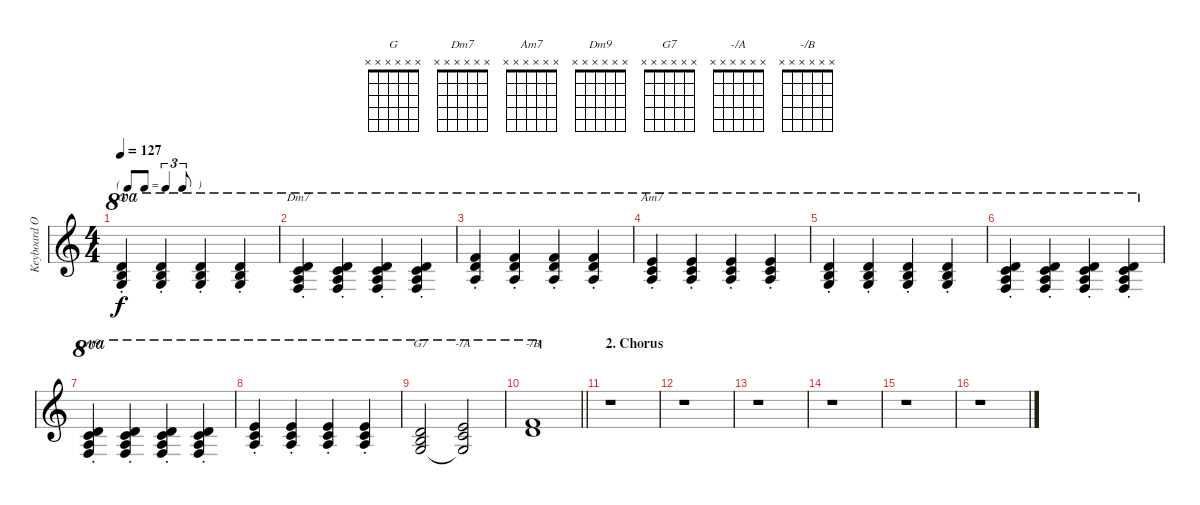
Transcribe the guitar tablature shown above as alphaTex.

\track ("Keyboard Organ" "Keyboard O") {instrument electricpiano1}
\staff {score}
\tuning (E4 B3 G3 D3 A2 E2) {hide}
\chord ("G" x x x x x x)
\chord ("Dm7" x x x x x x)
\chord ("Am7" x x x x x x)
\chord ("Dm9" x x x x x x)
\chord ("G7" x x x x x x)
\chord ("-/A" x x x x x x)
\chord ("-/B" x x x x x x)
\ts (4 4)
\tf triplet8th
\tempo 127
\clef g2
\ks c
(10.1{st} 12.2{st} 12.3{st}).4{ch "G" ot 8va dy f} (10.1{st} 12.2{st} 12.3{st}).4{ot 8va} (10.1{st} 12.2{st} 12.3{st}).4{ot 8va} (10.1{st} 12.2{st} 12.3{st}).4{ot 8va} |
(10.1{st} 13.2{st} 14.3{st} 15.4{st}).4{ch "Dm7" ot 8va} (10.1{st} 13.2{st} 14.3{st} 15.4{st}).4{ot 8va} (10.1{st} 13.2{st} 14.3{st} 15.4{st}).4{ot 8va} (10.1{st} 13.2{st} 14.3{st} 15.4{st}).4{ot 8va} |
(13.1{st} 15.2{st} 14.3{st}).4{ot 8va} (13.1{st} 15.2{st} 14.3{st}).4{ot 8va} (13.1{st} 15.2{st} 14.3{st}).4{ot 8va} (13.1{st} 15.2{st} 14.3{st}).4{ot 8va} |
(12.1{st} 13.2{st} 14.3{st}).4{ch "Am7" ot 8va} (12.1{st} 13.2{st} 14.3{st}).4{ot 8va} (12.1{st} 13.2{st} 14.3{st}).4{ot 8va} (12.1{st} 13.2{st} 14.3{st}).4{ot 8va} |
(10.1{st} 12.2{st} 12.3{st}).4{ot 8va} (10.1{st} 12.2{st} 12.3{st}).4{ot 8va} (10.1{st} 12.2{st} 12.3{st}).4{ot 8va} (10.1{st} 12.2{st} 12.3{st}).4{ot 8va} |
(10.1{st} 13.2{st} 14.3{st} 15.4{st}).4{ot 8va} (10.1{st} 13.2{st} 14.3{st} 15.4{st}).4{ot 8va} (10.1{st} 13.2{st} 14.3{st} 15.4{st}).4{ot 8va} (10.1{st} 13.2{st} 14.3{st} 15.4{st}).4{ot 8va} |
(10.1{st} 13.2{st} 14.3{st} 15.4{st}).4{ch "Dm9" ot 8va} (10.1{st} 13.2{st} 14.3{st} 15.4{st}).4{ot 8va} (10.1{st} 13.2{st} 14.3{st} 15.4{st}).4{ot 8va} (10.1{st} 13.2{st} 14.3{st} 15.4{st}).4{ot 8va} |
(12.1{st} 13.2{st} 14.3{st}).4{ot 8va} (12.1{st} 13.2{st} 14.3{st}).4{ot 8va} (12.1{st} 13.2{st} 14.3{st}).4{ot 8va} (12.1{st} 13.2{st} 14.3{st}).4{ot 8va} |
(10.1 12.2 12.3).2{ch "G7" ot 8va} (12.1 13.2 12.3{t}).2{ch "-/A" ot 8va} |
\barLineRight lightlight
(13.1 15.2).1{ch "-/B" ot 8va} |
\section ("" "2. Chorus")
r.1 |
r.1 |
r.1 |
r.1 |
r.1 |
r.1
